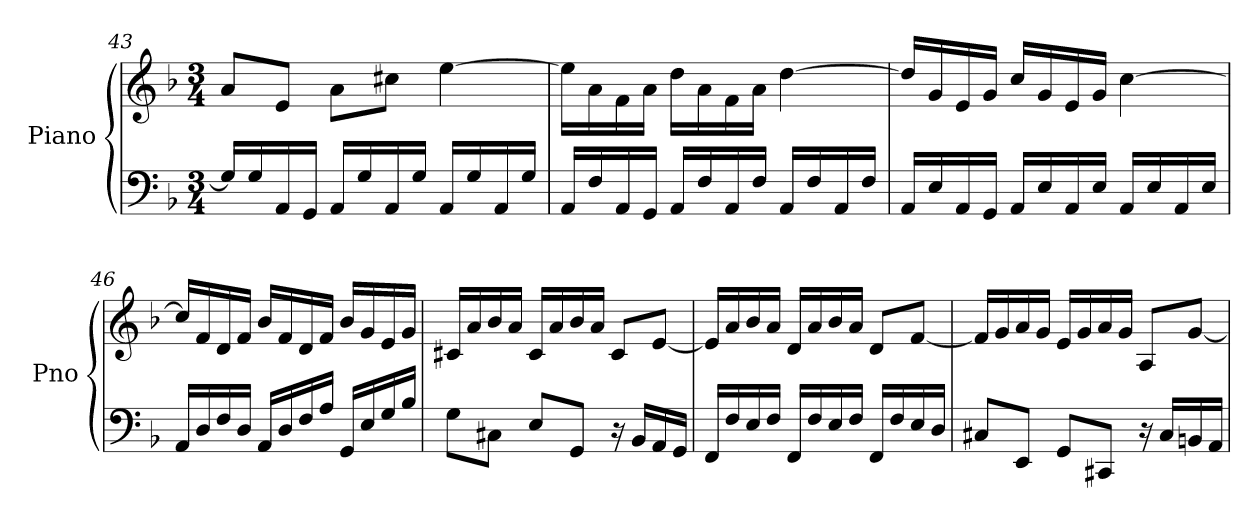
**kern	**kern
*part1	*part1
*staff2	*staff1
*I"Piano	*
*I'Pno	*
*clefF4	*clefG2
*k[b-]	*k[b-]
*M3/4	*M3/4
=43	=43
16G/LL]	8a/L
16G/	.
16AA/	8e/J
16GG/JJ	.
16AA/LL	8a\L
16G/	.
16AA/	8cc#X\J
16G/JJ	.
16AA/LL	[4ee\
16G/	.
16AA/	.
16G/JJ	.
!!LO:LB:g=z
=44	=44
16AA/LL	16ee\LL]
16F/	16a\
16AA/	16f\
16GG/JJ	16a\JJ
16AA/LL	16dd\LL
16F/	16a\
16AA/	16f\
16F/JJ	16a\JJ
16AA/LL	[4dd\
16F/	.
16AA/	.
16F/JJ	.
=45	=45
16AA/LL	16dd/LL]
16E/	16g/
16AA/	16e/
16GG/JJ	16g/JJ
16AA/LL	16cc/LL
16E/	16g/
16AA/	16e/
16E/JJ	16g/JJ
16AA/LL	[4cc\
16E/	.
16AA/	.
16E/JJ	.
=46	=46
16AA/LL	16cc/LL]
16D/	16f/
16F/	16d/
16D/JJ	16f/JJ
16AA/LL	16b-/LL
16D/	16f/
16F/	16d/
16A/JJ	16f/JJ
16GG/LL	16b-/LL
16E/	16g/
16G/	16e/
16B-/JJ	16g/JJ
=47	=47
8G\L	16c#X/LL
.	16a/
8C#X\J	16b-/
.	16a/JJ
8E/L	16c#/LL
.	16a/
8GG/J	16b-/
.	16a/JJ
16r	8c#/L
16BB-/LL	.
16AA/	[8e/J
16GG/JJ	.
!!LO:LB:g=z
=48	=48
16FF/LL	16e/LL]
16F/	16a/
16E/	16b-/
16F/JJ	16a/JJ
16FF/LL	16d/LL
16F/	16a/
16E/	16b-/
16F/JJ	16a/JJ
16FF/LL	8d/L
16F/	.
16E/	[8f/J
16D/JJ	.
=49	=49
8C#X/L	16f/LL]
.	16g/
8EE/J	16a/
.	16g/JJ
8GG/L	16e/LL
.	16g/
8CC#X/J	16a/
.	16g/JJ
16r	8A/L
16C#/LL	.
16BBn/	[8g/J
16AA/JJ	.
=	=
*-	*-
